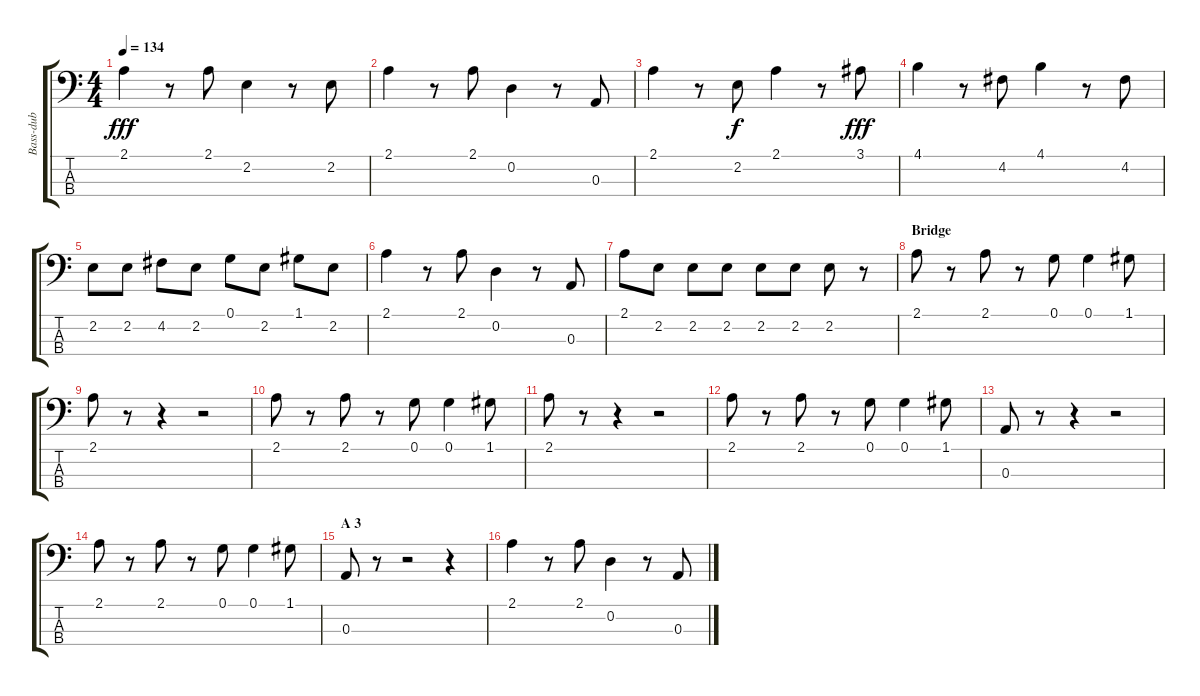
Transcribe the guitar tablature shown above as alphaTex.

\track ("Bass-dub" "Bass-dub") {instrument acousticbass}
\staff {score tabs}
\tuning (G2 D2 A1 E1) {hide}
\ts (4 4)
\tempo 134
\clef f4
\ks c
2.1.4{dy fff} r.8 2.1.8 2.2.4 r.8 2.2.8 |
2.1.4 r.8 2.1.8 0.2.4 r.8 0.3.8 |
2.1.4 r.8 2.2.8{dy f} 2.1.4 r.8 3.1.8{dy fff} |
4.1.4 r.8 4.2.8 4.1.4 r.8 4.2.8 |
2.2.8 2.2.8 4.2.8 2.2.8 0.1.8 2.2.8 1.1.8 2.2.8 |
2.1.4 r.8 2.1.8 0.2.4 r.8 0.3.8 |
2.1.8 2.2.8 2.2.8 2.2.8 2.2.8 2.2.8 2.2.8 r.8 |
\section ("" "Bridge")
2.1.8 r.8 2.1.8 r.8 0.1.8 0.1.4 1.1.8 |
2.1.8 r.8 r.4 r.2 |
2.1.8 r.8 2.1.8 r.8 0.1.8 0.1.4 1.1.8 |
2.1.8 r.8 r.4 r.2 |
2.1.8 r.8 2.1.8 r.8 0.1.8 0.1.4 1.1.8 |
0.3.8 r.8 r.4 r.2 |
2.1.8 r.8 2.1.8 r.8 0.1.8 0.1.4 1.1.8 |
\section ("" "A 3")
0.3.8 r.8 r.2 r.4 |
2.1.4 r.8 2.1.8 0.2.4 r.8 0.3.8
